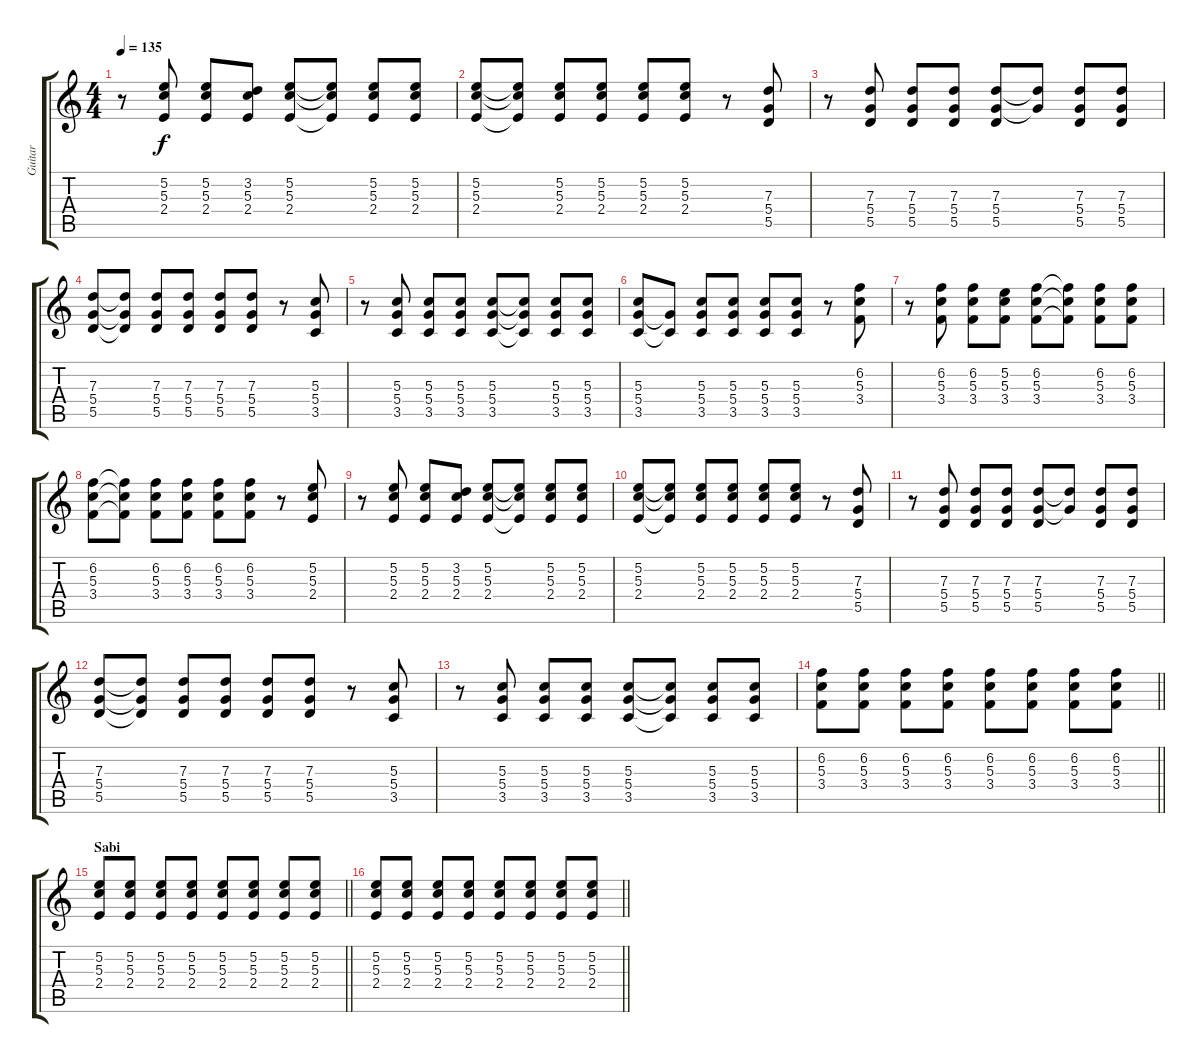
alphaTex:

\track ("Guitar" "Guitar") {instrument overdrivenguitar}
\staff {score tabs}
\tuning (E4 B3 G3 D3 A2 E2) {hide}
\ts (4 4)
\tempo 135
\clef g2
\ks c
r.8{dy f} (5.2 5.3 2.4).8 (5.2 5.3 2.4).8 (3.2 5.3 2.4).8 (5.2 5.3 2.4).8 (5.2{t} 5.3{t} 2.4{t}).8 (5.2 5.3 2.4).8 (5.2 5.3 2.4).8 |
(5.2 5.3 2.4).8 (5.2{t} 5.3{t} 2.4{t}).8 (5.2 5.3 2.4).8 (5.2 5.3 2.4).8 (5.2 5.3 2.4).8 (5.2 5.3 2.4).8 r.8 (7.3 5.4 5.5).8 |
r.8 (7.3 5.4 5.5).8 (7.3 5.4 5.5).8 (7.3 5.4 5.5).8 (7.3 5.4 5.5).8 (7.3{t} 5.4{t}).8 (7.3 5.4 5.5).8 (7.3 5.4 5.5).8 |
(7.3 5.4 5.5).8 (7.3{t} 5.4{t} 5.5{t}).8 (7.3 5.4 5.5).8 (7.3 5.4 5.5).8 (7.3 5.4 5.5).8 (7.3 5.4 5.5).8 r.8 (5.3 5.4 3.5).8 |
r.8 (5.3 5.4 3.5).8 (5.3 5.4 3.5).8 (5.3 5.4 3.5).8 (5.3 5.4 3.5).8 (5.3{t} 5.4{t} 3.5{t}).8 (5.3 5.4 3.5).8 (5.3 5.4 3.5).8 |
(5.3 5.4 3.5).8 (5.4{t} 3.5{t}).8 (5.3 5.4 3.5).8 (5.3 5.4 3.5).8 (5.3 5.4 3.5).8 (5.3 5.4 3.5).8 r.8 (6.2 5.3 3.4).8 |
r.8 (6.2 5.3 3.4).8 (6.2 5.3 3.4).8 (5.2 5.3 3.4).8 (6.2 5.3 3.4).8 (6.2{t} 5.3{t} 3.4{t}).8 (6.2 5.3 3.4).8 (6.2 5.3 3.4).8 |
(6.2 5.3 3.4).8 (6.2{t} 5.3{t} 3.4{t}).8 (6.2 5.3 3.4).8 (6.2 5.3 3.4).8 (6.2 5.3 3.4).8 (6.2 5.3 3.4).8 r.8 (5.2 5.3 2.4).8 |
r.8 (5.2 5.3 2.4).8 (5.2 5.3 2.4).8 (3.2 5.3 2.4).8 (5.2 5.3 2.4).8 (5.2{t} 5.3{t} 2.4{t}).8 (5.2 5.3 2.4).8 (5.2 5.3 2.4).8 |
(5.2 5.3 2.4).8 (5.2{t} 5.3{t} 2.4{t}).8 (5.2 5.3 2.4).8 (5.2 5.3 2.4).8 (5.2 5.3 2.4).8 (5.2 5.3 2.4).8 r.8 (7.3 5.4 5.5).8 |
r.8 (7.3 5.4 5.5).8 (7.3 5.4 5.5).8 (7.3 5.4 5.5).8 (7.3 5.4 5.5).8 (7.3{t} 5.4{t}).8 (7.3 5.4 5.5).8 (7.3 5.4 5.5).8 |
(7.3 5.4 5.5).8 (7.3{t} 5.4{t} 5.5{t}).8 (7.3 5.4 5.5).8 (7.3 5.4 5.5).8 (7.3 5.4 5.5).8 (7.3 5.4 5.5).8 r.8 (5.3 5.4 3.5).8 |
r.8 (5.3 5.4 3.5).8 (5.3 5.4 3.5).8 (5.3 5.4 3.5).8 (5.3 5.4 3.5).8 (5.3{t} 5.4{t} 3.5{t}).8 (5.3 5.4 3.5).8 (5.3 5.4 3.5).8 |
\barLineRight lightlight
(6.2 5.3 3.4).8 (6.2 5.3 3.4).8 (6.2 5.3 3.4).8 (6.2 5.3 3.4).8 (6.2 5.3 3.4).8 (6.2 5.3 3.4).8 (6.2 5.3 3.4).8 (6.2 5.3 3.4).8 |
\section ("" "Sabi")
\barLineRight lightlight
(5.2 5.3 2.4).8 (5.2 5.3 2.4).8 (5.2 5.3 2.4).8 (5.2 5.3 2.4).8 (5.2 5.3 2.4).8 (5.2 5.3 2.4).8 (5.2 5.3 2.4).8 (5.2 5.3 2.4).8 |
\section ("" "")
\barLineRight lightlight
(5.2 5.3 2.4).8 (5.2 5.3 2.4).8 (5.2 5.3 2.4).8 (5.2 5.3 2.4).8 (5.2 5.3 2.4).8 (5.2 5.3 2.4).8 (5.2 5.3 2.4).8 (5.2 5.3 2.4).8
